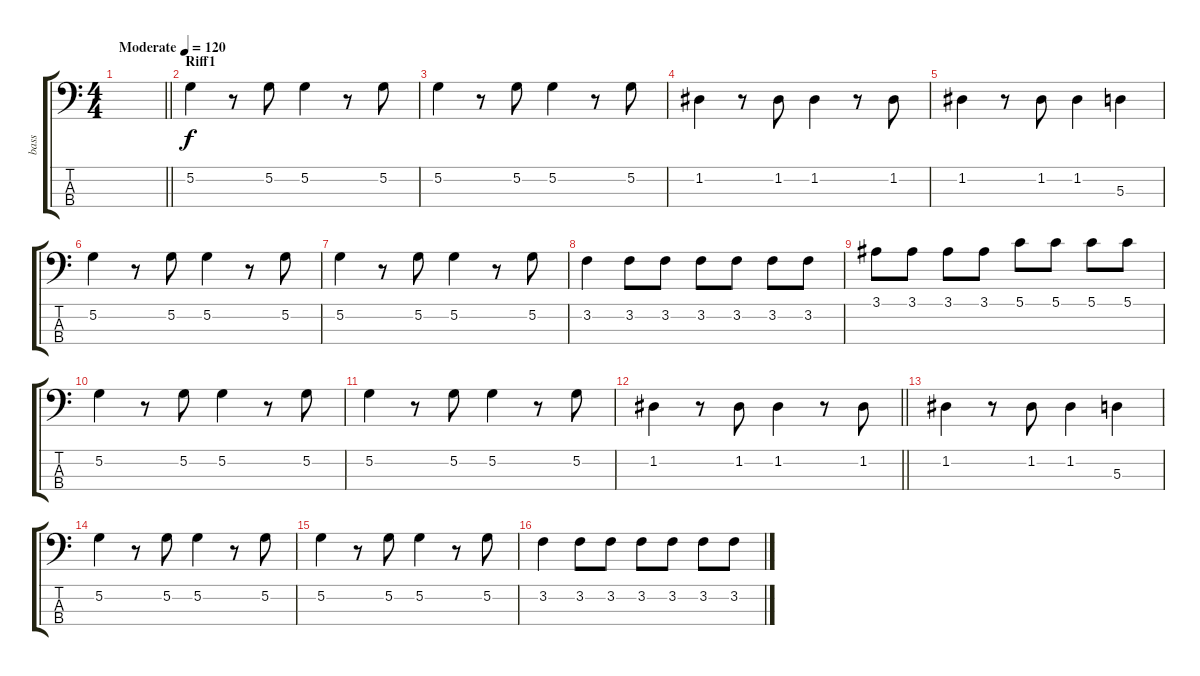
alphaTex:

\track ("bass" "bass") {instrument electricbassfinger}
\staff {score tabs}
\tuning (G2 D2 A1 E1) {hide}
\ts (4 4)
\tempo (120 "Moderate")
\clef f4
\barLineRight lightlight
\ks c
|
\section ("" "Riff1")
5.2.4 r.8 5.2.8 5.2.4 r.8 5.2.8 |
5.2.4 r.8 5.2.8 5.2.4 r.8 5.2.8 |
1.2.4 r.8 1.2.8 1.2.4 r.8 1.2.8 |
1.2.4 r.8 1.2.8 1.2.4 5.3.4 |
5.2.4 r.8 5.2.8 5.2.4 r.8 5.2.8 |
5.2.4 r.8 5.2.8 5.2.4 r.8 5.2.8 |
3.2.4 3.2.8 3.2.8 3.2.8 3.2.8 3.2.8 3.2.8 |
3.1.8 3.1.8 3.1.8 3.1.8 5.1.8 5.1.8 5.1.8 5.1.8 |
5.2.4 r.8 5.2.8 5.2.4 r.8 5.2.8 |
5.2.4 r.8 5.2.8 5.2.4 r.8 5.2.8 |
\barLineRight lightlight
1.2.4 r.8 1.2.8 1.2.4 r.8 1.2.8 |
\section ("" "")
1.2.4 r.8 1.2.8 1.2.4 5.3.4 |
5.2.4 r.8 5.2.8 5.2.4 r.8 5.2.8 |
5.2.4 r.8 5.2.8 5.2.4 r.8 5.2.8 |
3.2.4 3.2.8 3.2.8 3.2.8 3.2.8 3.2.8 3.2.8
